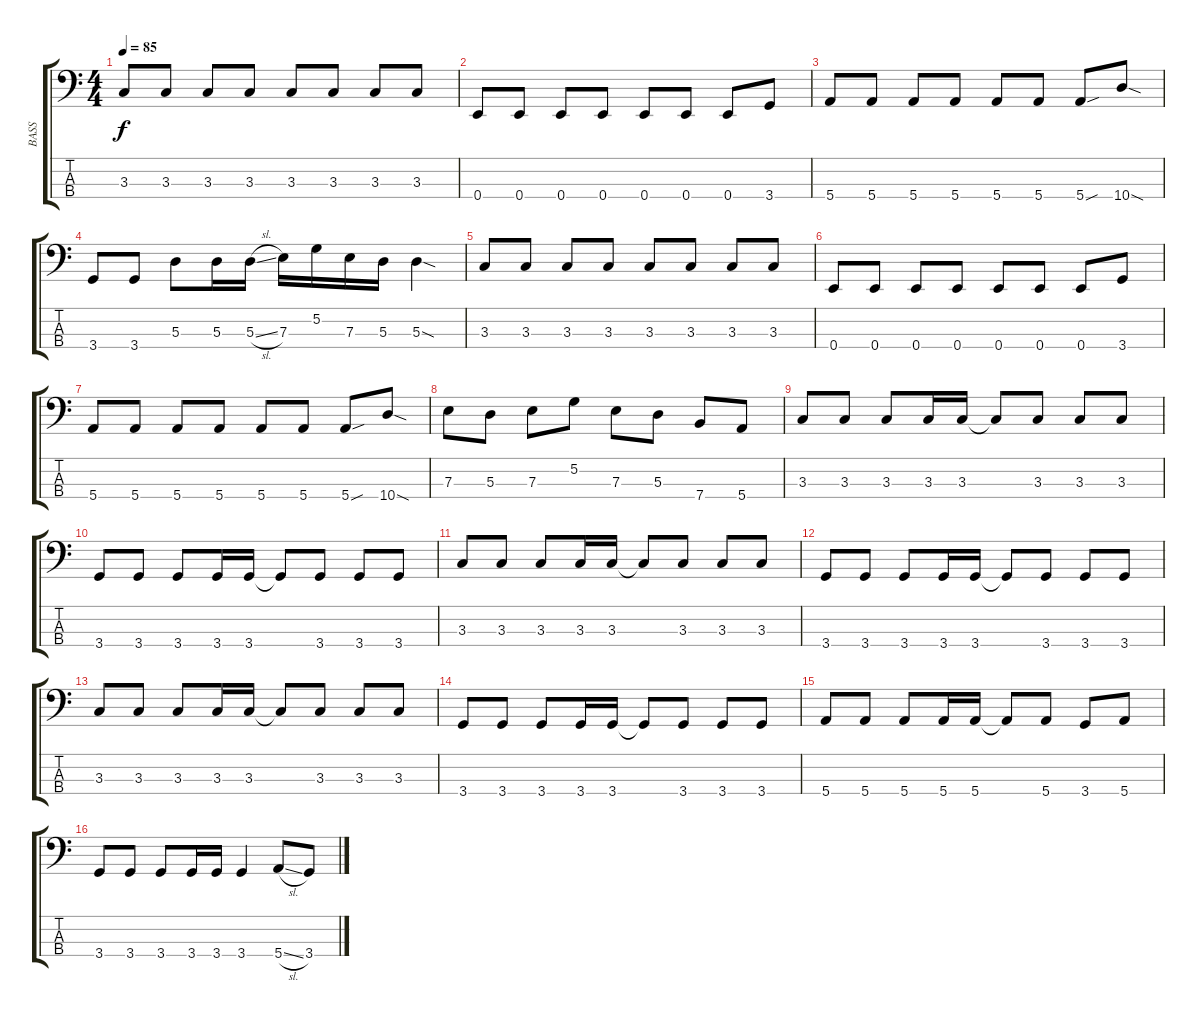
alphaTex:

\track ("BASS" "BASS") {instrument electricbassfinger}
\staff {score tabs}
\tuning (G2 D2 A1 E1) {hide}
\ts (4 4)
\tempo 85
\clef f4
\ks c
3.3.8{dy f} 3.3.8 3.3.8 3.3.8 3.3.8 3.3.8 3.3.8 3.3.8 |
0.4.8 0.4.8 0.4.8 0.4.8 0.4.8 0.4.8 0.4.8 3.4.8 |
5.4.8 5.4.8 5.4.8 5.4.8 5.4.8 5.4.8 5.4{sou}.8 10.4{sod}.8 |
3.4.8 3.4.8 5.3.8 5.3.16 5.3{sl}.16 7.3.16 5.2.16 7.3.16 5.3.16 5.3{sod}.4 |
3.3.8 3.3.8 3.3.8 3.3.8 3.3.8 3.3.8 3.3.8 3.3.8 |
0.4.8 0.4.8 0.4.8 0.4.8 0.4.8 0.4.8 0.4.8 3.4.8 |
5.4.8 5.4.8 5.4.8 5.4.8 5.4.8 5.4.8 5.4{sou}.8 10.4{sod}.8 |
7.3.8 5.3.8 7.3.8 5.2.8 7.3.8 5.3.8 7.4.8 5.4.8 |
3.3.8 3.3.8 3.3.8 3.3.16 3.3.16 3.3{t}.8 3.3.8 3.3.8 3.3.8 |
3.4.8 3.4.8 3.4.8 3.4.16 3.4.16 3.4{t}.8 3.4.8 3.4.8 3.4.8 |
3.3.8 3.3.8 3.3.8 3.3.16 3.3.16 3.3{t}.8 3.3.8 3.3.8 3.3.8 |
3.4.8 3.4.8 3.4.8 3.4.16 3.4.16 3.4{t}.8 3.4.8 3.4.8 3.4.8 |
3.3.8 3.3.8 3.3.8 3.3.16 3.3.16 3.3{t}.8 3.3.8 3.3.8 3.3.8 |
3.4.8 3.4.8 3.4.8 3.4.16 3.4.16 3.4{t}.8 3.4.8 3.4.8 3.4.8 |
5.4.8 5.4.8 5.4.8 5.4.16 5.4.16 5.4{t}.8 5.4.8 3.4.8 5.4.8 |
3.4.8 3.4.8 3.4.8 3.4.16 3.4.16 3.4.4 5.4{sl}.8 3.4.8
